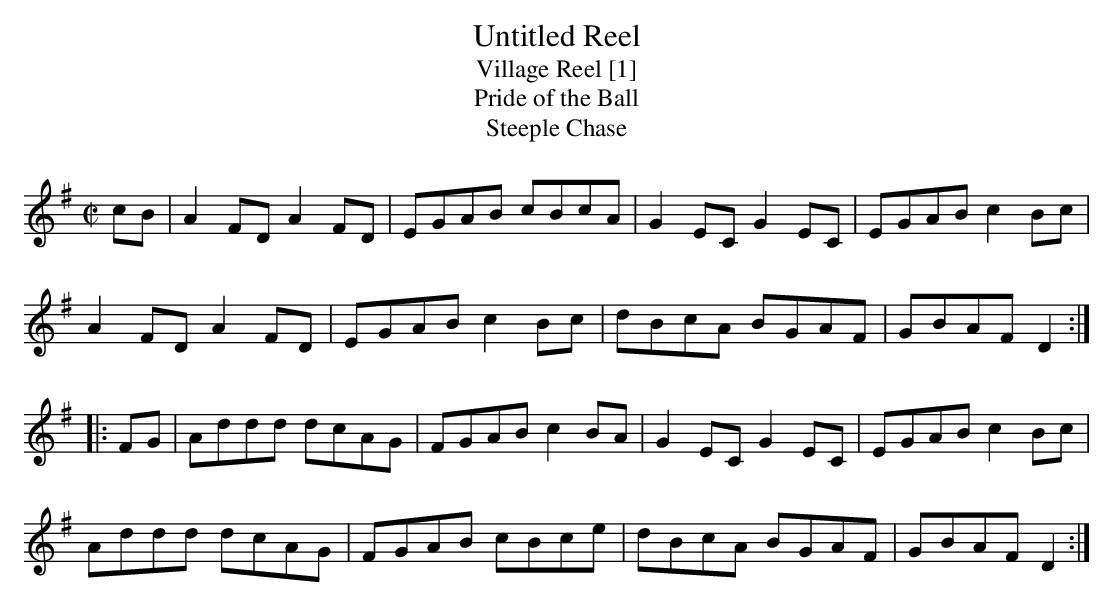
X:1
T:Untitled Reel
T:Village Reel [1]
T:Pride of the Ball
T:Steeple Chase
M:C|
L:1/8
K:Dmix
cB|A2FD A2FD|EGAB cBcA|G2 EC G2 EC|EGAB c2 Bc|
A2 FD A2FD|EGAB c2 Bc|dBcA BGAF|GBAF D2:|
|:FG|Addd dcAG|FGAB c2 BA|G2EC G2EC|EGAB c2 Bc|
Addd dcAG|FGAB cBce|dBcA BGAF|GBAF D2:|
